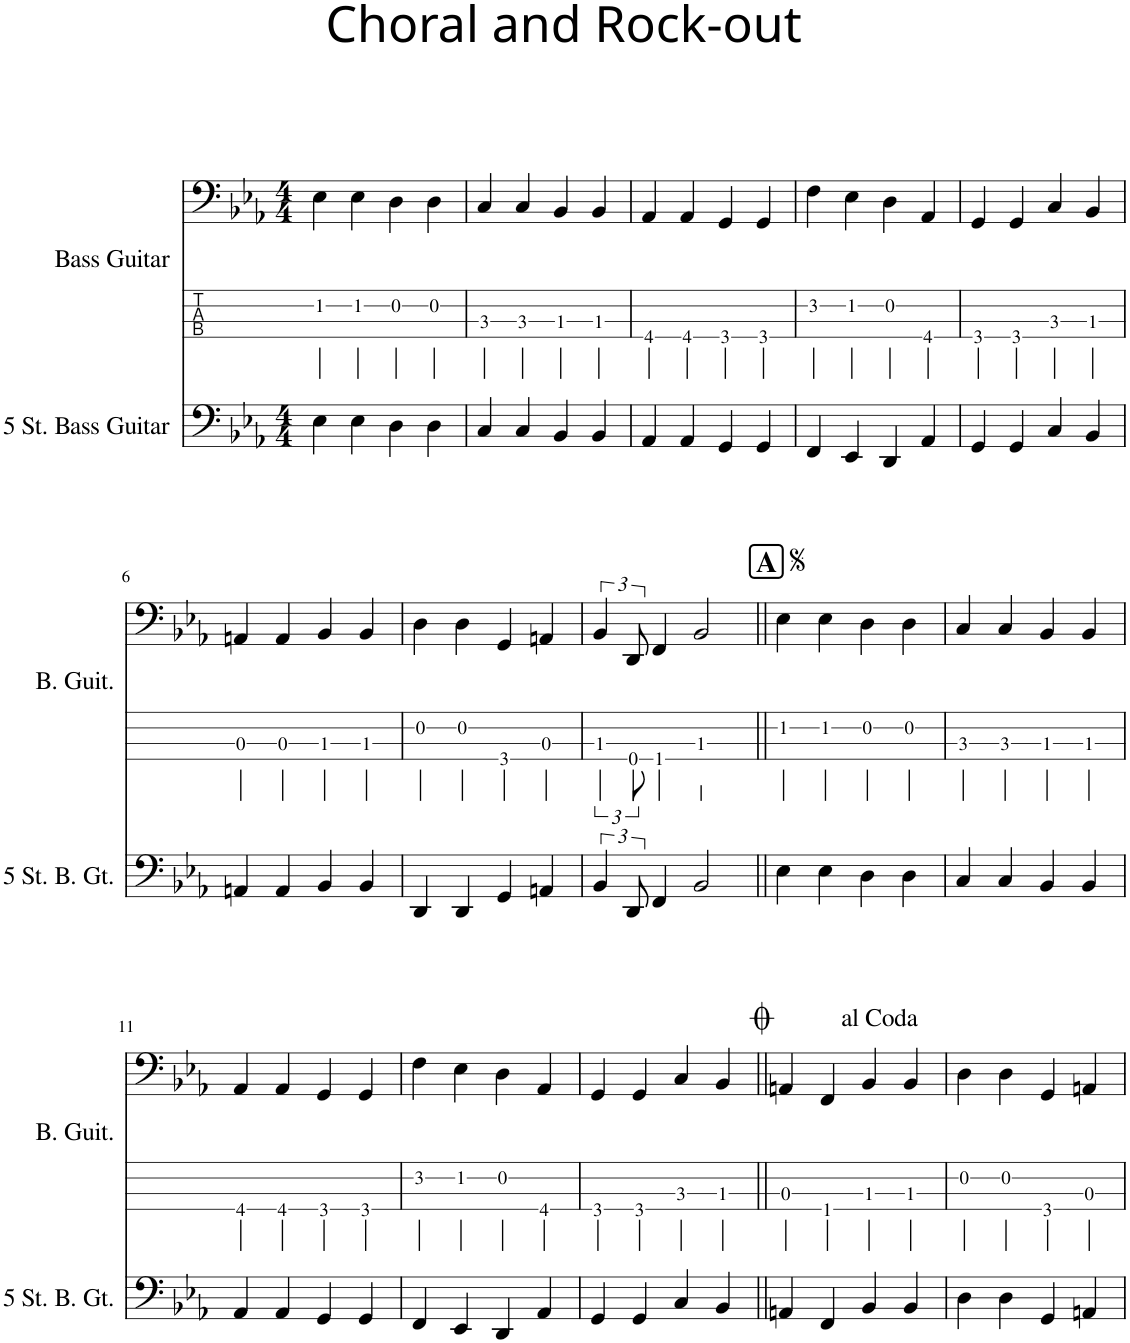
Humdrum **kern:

**kern	**kern	**kern
*part2	*part1	*part1
*staff3	*staff2	*staff1
*I"5 St. Bass Guitar	*I"Bass Guitar	*
*I'5 St. B. Gt.	*I'B. Guit.	*
*	*stria4	*
*clefF4	*	*clefF4
*Trd7c12	*Trd7c12	*Trd7c12
*k[b-e-a-]	*k[b-e-a-]	*k[b-e-a-]
*M4/4	*M4/4	*M4/4
=1	=1	=1
4E-\	4E-\	4E-\
4E-\	4E-\	4E-\
4D\	4D\	4D\
4D\	4D\	4D\
=2	=2	=2
4C/	4C\	4C/
4C/	4C\	4C/
4BB-/	4BB-\	4BB-/
4BB-/	4BB-\	4BB-/
=3	=3	=3
4AA-/	4AA-\	4AA-/
4AA-/	4AA-\	4AA-/
4GG/	4GG\	4GG/
4GG/	4GG\	4GG/
=4	=4	=4
4FF/	4F\	4F\
4EE-/	4E-\	4E-\
4DD/	4D\	4D\
4AA-/	4AA-\	4AA-/
=5	=5	=5
4GG/	4GG\	4GG/
4GG/	4GG\	4GG/
4C/	4C\	4C/
4BB-/	4BB-\	4BB-/
!!LO:LB:g=z
=6	=6	=6
4AAn/	4AA\	4AAn/
4AA/	4AA\	4AA/
4BB-/	4BB-\	4BB-/
4BB-/	4BB-\	4BB-/
=7	=7	=7
4DD/	4D\	4D\
4DD/	4D\	4D\
4GG/	4GG\	4GG/
4AAn/	4AA\	4AAn/
=8	=8	=8
6BB-/	6BB-\	6BB-/
12DD/	12DD\	12DD/
4FF/	4FF\	4FF/
2BB-/	2BB-\	2BB-/
!!LO:REH:place=s1:a:B:cj:fs=14:t=A
=9||	=9||	=9||
4E-\	4E-\	4E-\
4E-\	4E-\	4E-\
4D\	4D\	4D\
4D\	4D\	4D\
=10	=10	=10
4C/	4C\	4C/
4C/	4C\	4C/
4BB-/	4BB-\	4BB-/
4BB-/	4BB-\	4BB-/
!!LO:LB:g=z
=11	=11	=11
4AA-/	4AA-\	4AA-/
4AA-/	4AA-\	4AA-/
4GG/	4GG\	4GG/
4GG/	4GG\	4GG/
=12	=12	=12
4FF/	4F\	4F\
4EE-/	4E-\	4E-\
4DD/	4D\	4D\
4AA-/	4AA-\	4AA-/
=13	=13	=13
4GG/	4GG\	4GG/
4GG/	4GG\	4GG/
4C/	4C\	4C/
4BB-/	4BB-\	4BB-/
=14||	=14||	=14||
4AAn/	4AA\	4AAn/
4FF/	4FF\	4FF/
4BB-/	4BB-\	4BB-/
4BB-/	4BB-\	4BB-/
=15	=15	=15
4D\	4D\	4D\
4D\	4D\	4D\
4GG/	4GG\	4GG/
4AAn/	4AA\	4AAn/
=	=	=
*-	*-	*-
